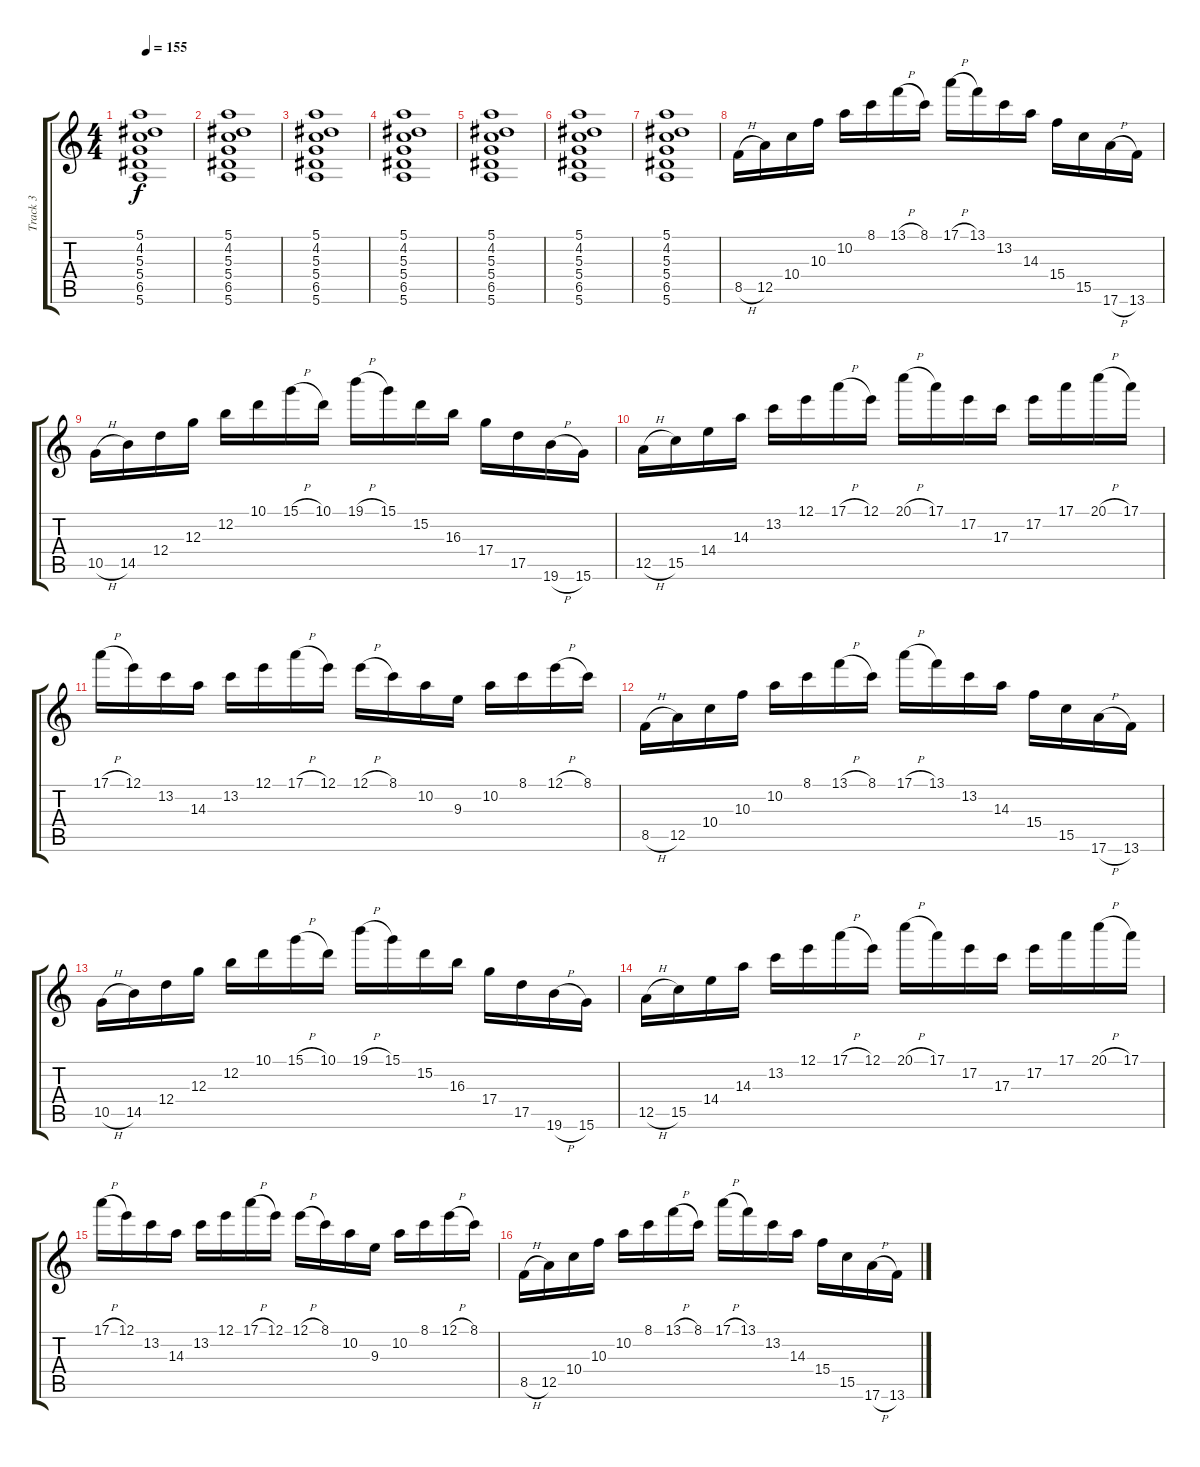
\track ("Track 3" "Track 3") {instrument overdrivenguitar}
\staff {score tabs}
\tuning (E4 B3 G3 D3 A2 E2) {hide}
\ts (4 4)
\tempo 155
\clef g2
\ks c
(5.1 4.2 5.3 5.4 6.5 5.6).1{dy f} |
(5.1 4.2 5.3 5.4 6.5 5.6).1 |
(5.1 4.2 5.3 5.4 6.5 5.6).1 |
(5.1 4.2 5.3 5.4 6.5 5.6).1 |
(5.1 4.2 5.3 5.4 6.5 5.6).1 |
(5.1 4.2 5.3 5.4 6.5 5.6).1 |
(5.1 4.2 5.3 5.4 6.5 5.6).1 |
8.5{h}.16{volume 12} 12.5.16 10.4.16 10.3.16 10.2.16 8.1.16 13.1{h}.16 8.1.16 17.1{h}.16 13.1.16 13.2.16 14.3.16 15.4.16 15.5.16 17.6{h}.16 13.6.16 |
10.5{h}.16 14.5.16 12.4.16 12.3.16 12.2.16 10.1.16 15.1{h}.16 10.1.16 19.1{h}.16 15.1.16 15.2.16 16.3.16 17.4.16 17.5.16 19.6{h}.16 15.6.16 |
12.5{h}.16 15.5.16 14.4.16 14.3.16 13.2.16 12.1.16 17.1{h}.16 12.1.16 20.1{h}.16 17.1.16 17.2.16 17.3.16 17.2.16 17.1.16 20.1{h}.16 17.1.16 |
17.1{h}.16 12.1.16 13.2.16 14.3.16 13.2.16 12.1.16 17.1{h}.16 12.1.16 12.1{h}.16 8.1.16 10.2.16 9.3.16 10.2.16 8.1.16 12.1{h}.16 8.1.16 |
8.5{h}.16 12.5.16 10.4.16 10.3.16 10.2.16 8.1.16 13.1{h}.16 8.1.16 17.1{h}.16 13.1.16 13.2.16 14.3.16 15.4.16 15.5.16 17.6{h}.16 13.6.16 |
10.5{h}.16 14.5.16 12.4.16 12.3.16 12.2.16 10.1.16 15.1{h}.16 10.1.16 19.1{h}.16 15.1.16 15.2.16 16.3.16 17.4.16 17.5.16 19.6{h}.16 15.6.16 |
12.5{h}.16 15.5.16 14.4.16 14.3.16 13.2.16 12.1.16 17.1{h}.16 12.1.16 20.1{h}.16 17.1.16 17.2.16 17.3.16 17.2.16 17.1.16 20.1{h}.16 17.1.16 |
17.1{h}.16 12.1.16 13.2.16 14.3.16 13.2.16 12.1.16 17.1{h}.16 12.1.16 12.1{h}.16 8.1.16 10.2.16 9.3.16 10.2.16 8.1.16 12.1{h}.16 8.1.16 |
8.5{h}.16 12.5.16 10.4.16 10.3.16 10.2.16 8.1.16 13.1{h}.16 8.1.16 17.1{h}.16 13.1.16 13.2.16 14.3.16 15.4.16 15.5.16 17.6{h}.16 13.6.16
